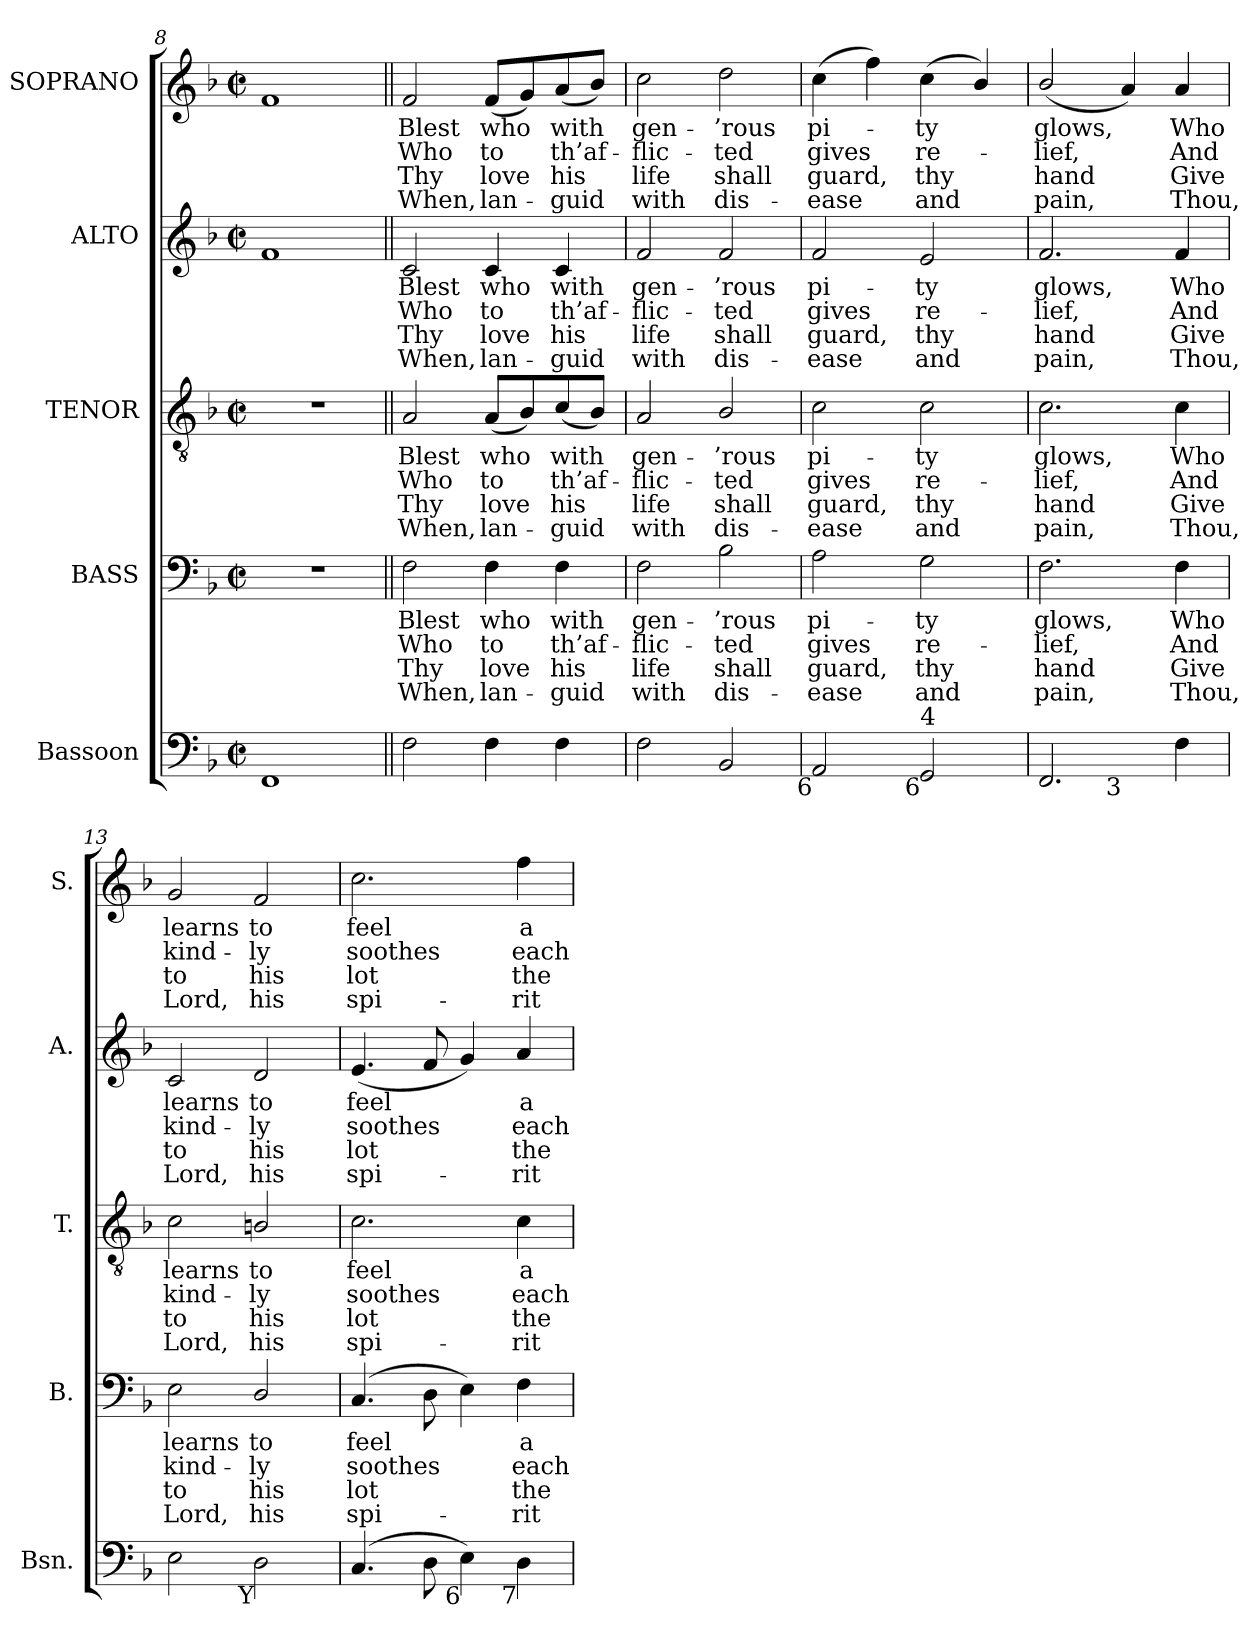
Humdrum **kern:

**kern	**kern	**text	**text	**text	**text	**kern	**text	**text	**text	**text	**kern	**text	**text	**text	**text	**kern	**text	**text	**text	**text
*part5	*part4	*part4	*part4	*part4	*part4	*part3	*part3	*part3	*part3	*part3	*part2	*part2	*part2	*part2	*part2	*part1	*part1	*part1	*part1	*part1
*staff5	*staff4	*staff4	*staff4	*staff4	*staff4	*staff3	*staff3	*staff3	*staff3	*staff3	*staff2	*staff2	*staff2	*staff2	*staff2	*staff1	*staff1	*staff1	*staff1	*staff1
*I"Bassoon	*I"BASS	*	*	*	*	*I"TENOR	*	*	*	*	*I"ALTO	*	*	*	*	*I"SOPRANO	*	*	*	*
*I'Bsn.	*I'B.	*	*	*	*	*I'T.	*	*	*	*	*I'A.	*	*	*	*	*I'S.	*	*	*	*
*clefF4	*clefF4	*	*	*	*	*clefGv2	*	*	*	*	*clefG2	*	*	*	*	*clefG2	*	*	*	*
*	*	*	*	*	*	*ITrd7c12	*	*	*	*	*	*	*	*	*	*	*	*	*	*
*k[b-]	*k[b-]	*	*	*	*	*k[b-]	*	*	*	*	*k[b-]	*	*	*	*	*k[b-]	*	*	*	*
*F:	*F:	*	*	*	*	*F:	*	*	*	*	*F:	*	*	*	*	*F:	*	*	*	*
*M2/2	*M2/2	*	*	*	*	*M2/2	*	*	*	*	*M2/2	*	*	*	*	*M2/2	*	*	*	*
*met(c|)	*met(c|)	*	*	*	*	*met(c|)	*	*	*	*	*met(c|)	*	*	*	*	*met(c|)	*	*	*	*
=8	=8	=8	=8	=8	=8	=8	=8	=8	=8	=8	=8	=8	=8	=8	=8	=8	=8	=8	=8	=8
1FFi	1r	.	.	.	.	1r	.	.	.	.	1fi	.	.	.	.	1fi	.	.	.	.
!!LO:PB:g=z
=9||	=9||	=9||	=9||	=9||	=9||	=9||	=9||	=9||	=9||	=9||	=9||	=9||	=9||	=9||	=9||	=9||	=9||	=9||	=9||	=9||
!	!	!LO:LY:b:color=#000000	!LO:LY:b:color=#000000	!LO:LY:b:color=#000000	!LO:LY:b:color=#000000	!	!	!	!	!	!	!	!	!	!	!	!	!	!	!
!	!	!	!	!	!	!	!LO:LY:b:color=#000000	!LO:LY:b:color=#000000	!LO:LY:b:color=#000000	!LO:LY:b:color=#000000	!	!	!	!	!	!	!	!	!	!
!	!	!	!	!	!	!	!	!	!	!	!	!LO:LY:b:color=#000000	!LO:LY:b:color=#000000	!LO:LY:b:color=#000000	!LO:LY:b:color=#000000	!	!	!	!	!
!	!	!	!	!	!	!	!	!	!	!	!	!	!	!	!	!	!LO:LY:b:color=#000000	!LO:LY:b:color=#000000	!LO:LY:b:color=#000000	!LO:LY:b:color=#000000
2Fi\	2Fi\	Blest	Who	Thy	When,	2AAi/	Blest	Who	Thy	When,	2ci/	Blest	Who	Thy	When,	2fi/	Blest	Who	Thy	When,
!	!	!LO:LY:b:color=#000000	!LO:LY:b:color=#000000	!LO:LY:b:color=#000000	!LO:LY:b:color=#000000	!	!	!	!	!	!	!	!	!	!	!	!	!	!	!
!	!	!	!	!	!	!	!LO:LY:b:color=#000000	!LO:LY:b:color=#000000	!LO:LY:b:color=#000000	!LO:LY:b:color=#000000	!	!	!	!	!	!	!	!	!	!
!	!	!	!	!	!	!	!	!	!	!	!	!LO:LY:b:color=#000000	!LO:LY:b:color=#000000	!LO:LY:b:color=#000000	!LO:LY:b:color=#000000	!	!	!	!	!
!	!	!	!	!	!	!	!	!	!	!	!	!	!	!	!	!	!LO:LY:b:color=#000000	!LO:LY:b:color=#000000	!LO:LY:b:color=#000000	!LO:LY:b:color=#000000
4Fi\	4Fi\	who	to	love	lan-	(8AAi/L	who	to	love	lan-	4ci/	who	to	love	lan-	(8fi/L	who	to	love	lan-
.	.	.	.	.	.	8BB-i/)	.	.	.	.	.	.	.	.	.	8gi/)	.	.	.	.
!	!	!LO:LY:b:color=#000000	!LO:LY:b:color=#000000	!LO:LY:b:color=#000000	!LO:LY:b:color=#000000	!	!	!	!	!	!	!	!	!	!	!	!	!	!	!
!	!	!	!	!	!	!	!LO:LY:b:color=#000000	!LO:LY:b:color=#000000	!LO:LY:b:color=#000000	!LO:LY:b:color=#000000	!	!	!	!	!	!	!	!	!	!
!	!	!	!	!	!	!	!	!	!	!	!	!LO:LY:b:color=#000000	!LO:LY:b:color=#000000	!LO:LY:b:color=#000000	!LO:LY:b:color=#000000	!	!	!	!	!
!	!	!	!	!	!	!	!	!	!	!	!	!	!	!	!	!	!LO:LY:b:color=#000000	!LO:LY:b:color=#000000	!LO:LY:b:color=#000000	!LO:LY:b:color=#000000
4Fi\	4Fi\	with	th’af-	-his	guid	(8Ci/	with	th’af-	-his	guid	4ci/	with	th’af-	-his	guid	(8ai/	with	th’af-	-his	guid
.	.	.	.	.	.	8BB-i/J)	.	.	.	.	.	.	.	.	.	8b-i/J)	.	.	.	.
=10	=10	=10	=10	=10	=10	=10	=10	=10	=10	=10	=10	=10	=10	=10	=10	=10	=10	=10	=10	=10
!	!	!LO:LY:b:color=#000000	!LO:LY:b:color=#000000	!LO:LY:b:color=#000000	!LO:LY:b:color=#000000	!	!	!	!	!	!	!	!	!	!	!	!	!	!	!
!	!	!	!	!	!	!	!LO:LY:b:color=#000000	!LO:LY:b:color=#000000	!LO:LY:b:color=#000000	!LO:LY:b:color=#000000	!	!	!	!	!	!	!	!	!	!
!	!	!	!	!	!	!	!	!	!	!	!	!LO:LY:b:color=#000000	!LO:LY:b:color=#000000	!LO:LY:b:color=#000000	!LO:LY:b:color=#000000	!	!	!	!	!
!	!	!	!	!	!	!	!	!	!	!	!	!	!	!	!	!	!LO:LY:b:color=#000000	!LO:LY:b:color=#000000	!LO:LY:b:color=#000000	!LO:LY:b:color=#000000
2Fi\	2Fi\	gen-	-flic-	life	with	2AAi/	gen-	-flic-	life	with	2fi/	gen-	-flic-	life	with	2cci\	gen-	-flic-	life	with
!	!	!LO:LY:b:color=#000000	!LO:LY:b:color=#000000	!LO:LY:b:color=#000000	!LO:LY:b:color=#000000	!	!	!	!	!	!	!	!	!	!	!	!	!	!	!
!	!	!	!	!	!	!	!LO:LY:b:color=#000000	!LO:LY:b:color=#000000	!LO:LY:b:color=#000000	!LO:LY:b:color=#000000	!	!	!	!	!	!	!	!	!	!
!	!	!	!	!	!	!	!	!	!	!	!	!LO:LY:b:color=#000000	!LO:LY:b:color=#000000	!LO:LY:b:color=#000000	!LO:LY:b:color=#000000	!	!	!	!	!
!	!	!	!	!	!	!	!	!	!	!	!	!	!	!	!	!	!LO:LY:b:color=#000000	!LO:LY:b:color=#000000	!LO:LY:b:color=#000000	!LO:LY:b:color=#000000
2BB-i/	2B-i\	-’rous	-ted	shall	dis-	2BB-i/	-’rous	-ted	shall	dis-	2fi/	-’rous	-ted	shall	dis-	2ddi\	-’rous	-ted	shall	dis-
=11	=11	=11	=11	=11	=11	=11	=11	=11	=11	=11	=11	=11	=11	=11	=11	=11	=11	=11	=11	=11
!	!	!LO:LY:b:color=#000000	!LO:LY:b:color=#000000	!LO:LY:b:color=#000000	!LO:LY:b:color=#000000	!	!	!	!	!	!	!	!	!	!	!	!	!	!	!
!	!	!	!	!	!	!	!LO:LY:b:color=#000000	!LO:LY:b:color=#000000	!LO:LY:b:color=#000000	!LO:LY:b:color=#000000	!	!	!	!	!	!	!	!	!	!
!	!	!	!	!	!	!	!	!	!	!	!	!LO:LY:b:color=#000000	!LO:LY:b:color=#000000	!LO:LY:b:color=#000000	!LO:LY:b:color=#000000	!	!	!	!	!
!LO:TX:b:rj:t=6	!	!	!	!	!	!	!	!	!	!	!	!	!	!	!	!	!	!	!	!
!	!	!	!	!	!	!	!	!	!	!	!	!	!	!	!	!	!LO:LY:b:color=#000000	!LO:LY:b:color=#000000	!LO:LY:b:color=#000000	!LO:LY:b:color=#000000
2AAi/	2Ai\	pi-	gives	-guard,	ease	2Ci\	pi-	gives	-guard,	ease	2fi/	pi-	gives	-guard,	ease	(4cci\	pi-	gives	-guard,	ease
.	.	.	.	.	.	.	.	.	.	.	.	.	.	.	.	4ffi\)	.	.	.	.
!	!	!LO:LY:b:color=#000000	!LO:LY:b:color=#000000	!LO:LY:b:color=#000000	!LO:LY:b:color=#000000	!	!	!	!	!	!	!	!	!	!	!	!	!	!	!
!	!	!	!	!	!	!	!LO:LY:b:color=#000000	!LO:LY:b:color=#000000	!LO:LY:b:color=#000000	!LO:LY:b:color=#000000	!	!	!	!	!	!	!	!	!	!
!	!	!	!	!	!	!	!	!	!	!	!	!LO:LY:b:color=#000000	!LO:LY:b:color=#000000	!LO:LY:b:color=#000000	!LO:LY:b:color=#000000	!	!	!	!	!
!LO:TX:b:rj:t=6	!	!	!	!	!	!	!	!	!	!	!	!	!	!	!	!	!	!	!	!
!LO:TX:t=4	!	!	!	!	!	!	!	!	!	!	!	!	!	!	!	!	!	!	!	!
!	!	!	!	!	!	!	!	!	!	!	!	!	!	!	!	!	!LO:LY:b:color=#000000	!LO:LY:b:color=#000000	!LO:LY:b:color=#000000	!LO:LY:b:color=#000000
2GGi/	2Gi\	-ty	re-	thy	and	2Ci\	-ty	re-	thy	and	2ei/	-ty	re-	thy	and	(4cci\	-ty	re-	thy	and
.	.	.	.	.	.	.	.	.	.	.	.	.	.	.	.	4b-i/)	.	.	.	.
=12	=12	=12	=12	=12	=12	=12	=12	=12	=12	=12	=12	=12	=12	=12	=12	=12	=12	=12	=12	=12
!	!	!LO:LY:b:color=#000000	!LO:LY:b:color=#000000	!LO:LY:b:color=#000000	!LO:LY:b:color=#000000	!	!	!	!	!	!	!	!	!	!	!	!	!	!	!
!	!	!	!	!	!	!	!LO:LY:b:color=#000000	!LO:LY:b:color=#000000	!LO:LY:b:color=#000000	!LO:LY:b:color=#000000	!	!	!	!	!	!	!	!	!	!
!	!	!	!	!	!	!	!	!	!	!	!	!LO:LY:b:color=#000000	!LO:LY:b:color=#000000	!LO:LY:b:color=#000000	!LO:LY:b:color=#000000	!	!	!	!	!
!LO:TX:b:rj:t=4	!	!	!	!	!	!	!	!	!	!	!	!	!	!	!	!	!	!	!	!
!	!	!	!	!	!	!	!	!	!	!	!	!	!	!	!	!	!LO:LY:b:color=#000000	!LO:LY:b:color=#000000	!LO:LY:b:color=#000000	!LO:LY:b:color=#000000
*^	*	*	*	*	*	*	*	*	*	*	*	*	*	*	*	*	*	*	*	*
2.FFi/	2ryy	2.Fi\	glows,	-lief,	hand	pain,	2.Ci\	glows,	-lief,	hand	pain,	2.fi/	glows,	-lief,	hand	pain,	(2b-i/	glows,	-lief,	hand	pain,
!	!LO:TX:b:rj:t=3	!	!	!	!	!	!	!	!	!	!	!	!	!	!	!	!	!	!	!	!
.	2ryy	.	.	.	.	.	.	.	.	.	.	.	.	.	.	.	4ai/)	.	.	.	.
!	!	!	!LO:LY:b:color=#000000	!LO:LY:b:color=#000000	!LO:LY:b:color=#000000	!LO:LY:b:color=#000000	!	!	!	!	!	!	!	!	!	!	!	!	!	!	!
!	!	!	!	!	!	!	!	!LO:LY:b:color=#000000	!LO:LY:b:color=#000000	!LO:LY:b:color=#000000	!LO:LY:b:color=#000000	!	!	!	!	!	!	!	!	!	!
!	!	!	!	!	!	!	!	!	!	!	!	!	!LO:LY:b:color=#000000	!LO:LY:b:color=#000000	!LO:LY:b:color=#000000	!LO:LY:b:color=#000000	!	!	!	!	!
!	!	!	!	!	!	!	!	!	!	!	!	!	!	!	!	!	!	!LO:LY:b:color=#000000	!LO:LY:b:color=#000000	!LO:LY:b:color=#000000	!LO:LY:b:color=#000000
4Fi\	.	4Fi\	Who	And	Give	Thou,	4Ci\	Who	And	Give	Thou,	4fi/	Who	And	Give	Thou,	4ai/	Who	And	Give	Thou,
*v	*v	*	*	*	*	*	*	*	*	*	*	*	*	*	*	*	*	*	*	*	*
=13	=13	=13	=13	=13	=13	=13	=13	=13	=13	=13	=13	=13	=13	=13	=13	=13	=13	=13	=13	=13
*^	*	*	*	*	*	*	*	*	*	*	*	*	*	*	*	*	*	*	*	*
!	!	!	!LO:LY:b:color=#000000	!LO:LY:b:color=#000000	!LO:LY:b:color=#000000	!LO:LY:b:color=#000000	!	!	!	!	!	!	!	!	!	!	!	!	!	!	!
*v	*v	*	*	*	*	*	*	*	*	*	*	*	*	*	*	*	*	*	*	*	*
*^	*	*	*	*	*	*	*	*	*	*	*	*	*	*	*	*	*	*	*	*
!	!	!	!	!	!	!	!	!LO:LY:b:color=#000000	!LO:LY:b:color=#000000	!LO:LY:b:color=#000000	!LO:LY:b:color=#000000	!	!	!	!	!	!	!	!	!	!
*v	*v	*	*	*	*	*	*	*	*	*	*	*	*	*	*	*	*	*	*	*	*
*^	*	*	*	*	*	*	*	*	*	*	*	*	*	*	*	*	*	*	*	*
!	!	!	!	!	!	!	!	!	!	!	!	!	!LO:LY:b:color=#000000	!LO:LY:b:color=#000000	!LO:LY:b:color=#000000	!LO:LY:b:color=#000000	!	!	!	!	!
*v	*v	*	*	*	*	*	*	*	*	*	*	*	*	*	*	*	*	*	*	*	*
*^	*	*	*	*	*	*	*	*	*	*	*	*	*	*	*	*	*	*	*	*
!LO:TX:b:rj:t=6	!	!	!	!	!	!	!	!	!	!	!	!	!	!	!	!	!	!	!	!	!
!	!	!	!	!	!	!	!	!	!	!	!	!	!	!	!	!	!	!LO:LY:b:color=#000000	!LO:LY:b:color=#000000	!LO:LY:b:color=#000000	!LO:LY:b:color=#000000
*v	*v	*	*	*	*	*	*	*	*	*	*	*	*	*	*	*	*	*	*	*	*
2Ei\	2Ei\	learns	kind-	to	Lord,	2Ci\	learns	kind-	to	Lord,	2ci/	learns	kind-	to	Lord,	2gi/	learns	kind-	to	Lord,
!	!	!LO:LY:b:color=#000000	!LO:LY:b:color=#000000	!LO:LY:b:color=#000000	!LO:LY:b:color=#000000	!	!	!	!	!	!	!	!	!	!	!	!	!	!	!
!	!	!	!	!	!	!	!LO:LY:b:color=#000000	!LO:LY:b:color=#000000	!LO:LY:b:color=#000000	!LO:LY:b:color=#000000	!	!	!	!	!	!	!	!	!	!
!	!	!	!	!	!	!	!	!	!	!	!	!LO:LY:b:color=#000000	!LO:LY:b:color=#000000	!LO:LY:b:color=#000000	!LO:LY:b:color=#000000	!	!	!	!	!
!LO:TX:b:rj:t=Y	!	!	!	!	!	!	!	!	!	!	!	!	!	!	!	!	!	!	!	!
!	!	!	!	!	!	!	!	!	!	!	!	!	!	!	!	!	!LO:LY:b:color=#000000	!LO:LY:b:color=#000000	!LO:LY:b:color=#000000	!LO:LY:b:color=#000000
2Di\	2Di/	to	-ly	his	his	2BBni/	to	-ly	his	his	2di/	to	-ly	his	his	2fi/	to	-ly	his	his
=14	=14	=14	=14	=14	=14	=14	=14	=14	=14	=14	=14	=14	=14	=14	=14	=14	=14	=14	=14	=14
!	!	!LO:LY:b:color=#000000	!LO:LY:b:color=#000000	!LO:LY:b:color=#000000	!LO:LY:b:color=#000000	!	!	!	!	!	!	!	!	!	!	!	!	!	!	!
!	!	!	!	!	!	!	!LO:LY:b:color=#000000	!LO:LY:b:color=#000000	!LO:LY:b:color=#000000	!LO:LY:b:color=#000000	!	!	!	!	!	!	!	!	!	!
!	!	!	!	!	!	!	!	!	!	!	!	!LO:LY:b:color=#000000	!LO:LY:b:color=#000000	!LO:LY:b:color=#000000	!LO:LY:b:color=#000000	!	!	!	!	!
!	!	!	!	!	!	!	!	!	!	!	!	!	!	!	!	!	!LO:LY:b:color=#000000	!LO:LY:b:color=#000000	!LO:LY:b:color=#000000	!LO:LY:b:color=#000000
(4.Ci/	(4.Ci/	feel	soothes	lot	spi-	2.Ci\	feel	soothes	lot	spi-	(4.ei/	feel	soothes	lot	spi-	2.cci\	feel	soothes	lot	spi-
8Di\	8Di\	.	.	.	.	.	.	.	.	.	8fi/	.	.	.	.	.	.	.	.	.
!LO:TX:b:rj:t=6	!	!	!	!	!	!	!	!	!	!	!	!	!	!	!	!	!	!	!	!
4Ei\)	4Ei\)	.	.	.	.	.	.	.	.	.	4gi/)	.	.	.	.	.	.	.	.	.
!	!	!LO:LY:b:color=#000000	!LO:LY:b:color=#000000	!LO:LY:b:color=#000000	!LO:LY:b:color=#000000	!	!	!	!	!	!	!	!	!	!	!	!	!	!	!
!	!	!	!	!	!	!	!LO:LY:b:color=#000000	!LO:LY:b:color=#000000	!LO:LY:b:color=#000000	!LO:LY:b:color=#000000	!	!	!	!	!	!	!	!	!	!
!	!	!	!	!	!	!	!	!	!	!	!	!LO:LY:b:color=#000000	!LO:LY:b:color=#000000	!LO:LY:b:color=#000000	!LO:LY:b:color=#000000	!	!	!	!	!
!LO:TX:b:rj:t=7	!	!	!	!	!	!	!	!	!	!	!	!	!	!	!	!	!	!	!	!
!	!	!	!	!	!	!	!	!	!	!	!	!	!	!	!	!	!LO:LY:b:color=#000000	!LO:LY:b:color=#000000	!LO:LY:b:color=#000000	!LO:LY:b:color=#000000
4Di\	4Fi\	a-	each	-the	rit	4Ci\	a-	each	-the	rit	4ai/	a-	each	-the	rit	4ffi\	a-	each	-the	rit
=	=	=	=	=	=	=	=	=	=	=	=	=	=	=	=	=	=	=	=	=
*-	*-	*-	*-	*-	*-	*-	*-	*-	*-	*-	*-	*-	*-	*-	*-	*-	*-	*-	*-	*-
